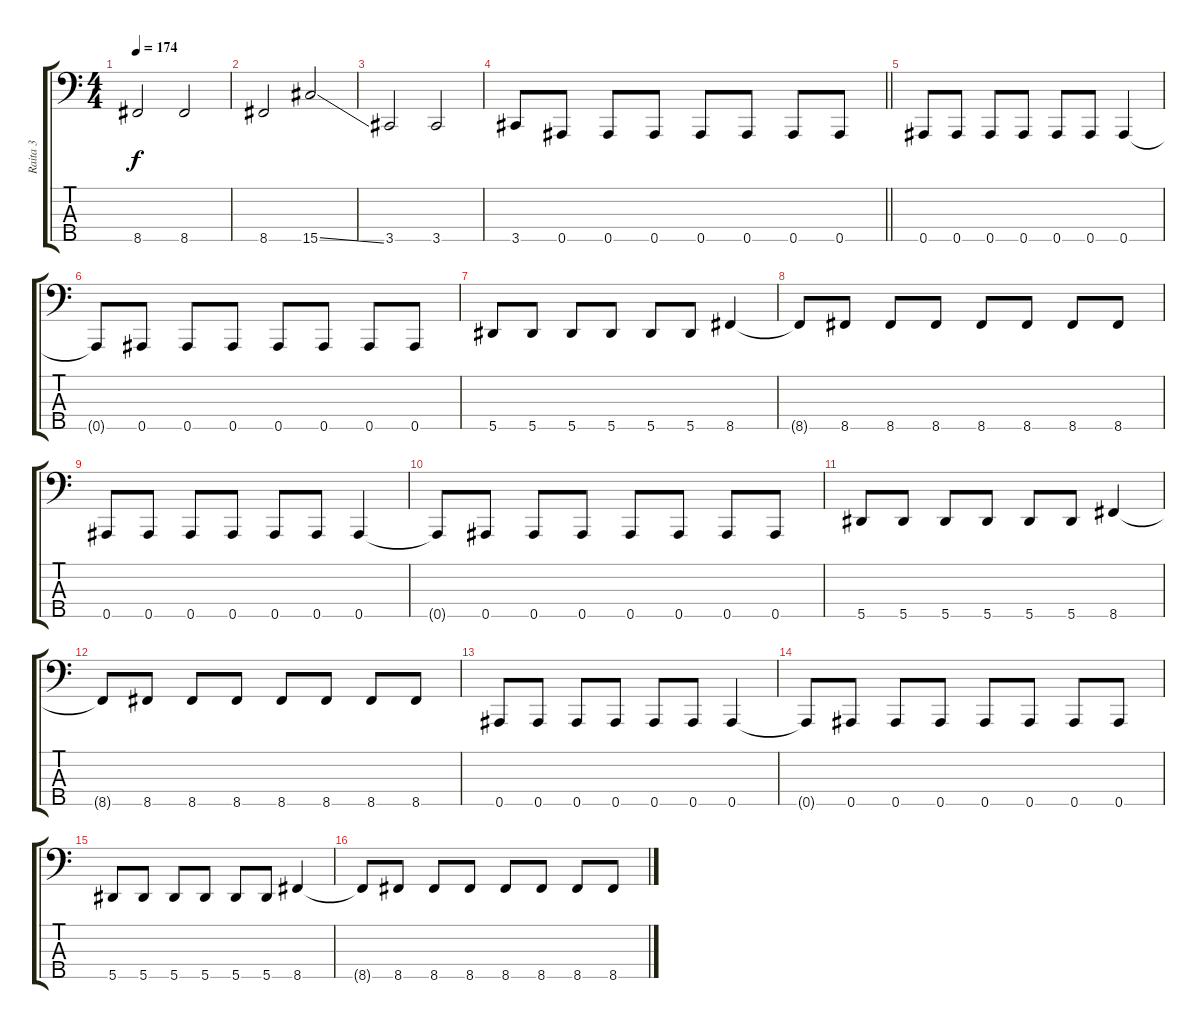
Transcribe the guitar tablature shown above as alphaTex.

\track ("Raita 3" "Raita 3") {instrument slapbass1}
\staff {score tabs}
\tuning (G2 Eb2 Bb1 F1 Bb0) {hide}
\ts (4 4)
\section ("" "")
\tempo 174
\clef f4
\ks c
8.5.2{dy f} 8.5.2 |
8.5.2 15.5{ss}.2 |
3.5.2 3.5.2 |
\barLineRight lightlight
3.5.8 0.5.8 0.5.8 0.5.8 0.5.8 0.5.8 0.5.8 0.5.8 |
\section ("" "")
0.5.8 0.5.8 0.5.8 0.5.8 0.5.8 0.5.8 0.5.4 |
0.5{t}.8 0.5.8 0.5.8 0.5.8 0.5.8 0.5.8 0.5.8 0.5.8 |
5.5.8 5.5.8 5.5.8 5.5.8 5.5.8 5.5.8 8.5.4 |
8.5{t}.8 8.5.8 8.5.8 8.5.8 8.5.8 8.5.8 8.5.8 8.5.8 |
0.5.8 0.5.8 0.5.8 0.5.8 0.5.8 0.5.8 0.5.4 |
0.5{t}.8 0.5.8 0.5.8 0.5.8 0.5.8 0.5.8 0.5.8 0.5.8 |
5.5.8 5.5.8 5.5.8 5.5.8 5.5.8 5.5.8 8.5.4 |
8.5{t}.8 8.5.8 8.5.8 8.5.8 8.5.8 8.5.8 8.5.8 8.5.8 |
0.5.8 0.5.8 0.5.8 0.5.8 0.5.8 0.5.8 0.5.4 |
0.5{t}.8 0.5.8 0.5.8 0.5.8 0.5.8 0.5.8 0.5.8 0.5.8 |
5.5.8 5.5.8 5.5.8 5.5.8 5.5.8 5.5.8 8.5.4 |
8.5{t}.8 8.5.8 8.5.8 8.5.8 8.5.8 8.5.8 8.5.8 8.5.8
